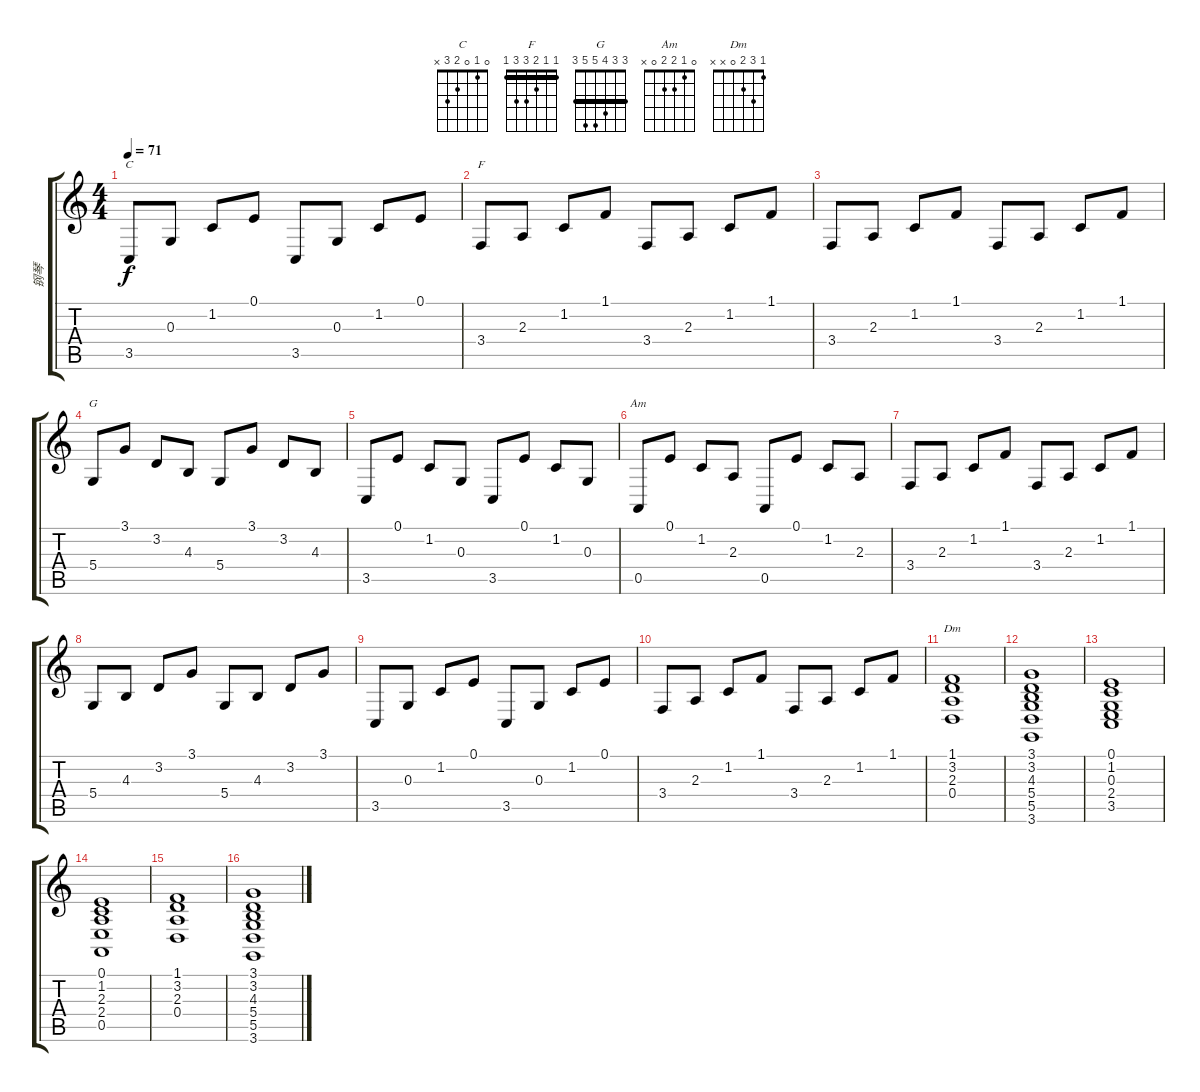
\track ("钢琴" "钢琴") {instrument acousticgrandpiano}
\staff {score tabs}
\tuning (E4 B3 G3 D3 A2 E2) {hide}
\chord ("C" 0 1 0 2 3 x)
\chord ("F" 1 1 2 3 3 1) {barre 1}
\chord ("G" 3 3 4 5 5 3) {barre 3}
\chord ("Am" 0 1 2 2 0 x)
\chord ("Dm" 1 3 2 0 x x)
\ts (4 4)
\tempo 71
\clef g2
\ks c
3.5.8{ch "C" dy f} 0.3.8 1.2.8 0.1.8 3.5.8 0.3.8 1.2.8 0.1.8 |
3.4.8{ch "F"} 2.3.8 1.2.8 1.1.8 3.4.8 2.3.8 1.2.8 1.1.8 |
3.4.8 2.3.8 1.2.8 1.1.8 3.4.8 2.3.8 1.2.8 1.1.8 |
5.4.8{ch "G"} 3.1.8 3.2.8 4.3.8 5.4.8 3.1.8 3.2.8 4.3.8 |
3.5.8 0.1.8 1.2.8 0.3.8 3.5.8 0.1.8 1.2.8 0.3.8 |
0.5.8{ch "Am"} 0.1.8 1.2.8 2.3.8 0.5.8 0.1.8 1.2.8 2.3.8 |
3.4.8 2.3.8 1.2.8 1.1.8 3.4.8 2.3.8 1.2.8 1.1.8 |
5.4.8 4.3.8 3.2.8 3.1.8 5.4.8 4.3.8 3.2.8 3.1.8 |
3.5.8 0.3.8 1.2.8 0.1.8 3.5.8 0.3.8 1.2.8 0.1.8 |
3.4.8 2.3.8 1.2.8 1.1.8 3.4.8 2.3.8 1.2.8 1.1.8 |
(1.1 3.2 2.3 0.4).1{ch "Dm"} |
(3.1 3.2 4.3 5.4 5.5 3.6).1 |
(0.1 1.2 0.3 2.4 3.5).1 |
(0.1 1.2 2.3 2.4 0.5).1 |
(1.1 3.2 2.3 0.4).1 |
(3.1 3.2 4.3 5.4 5.5 3.6).1
